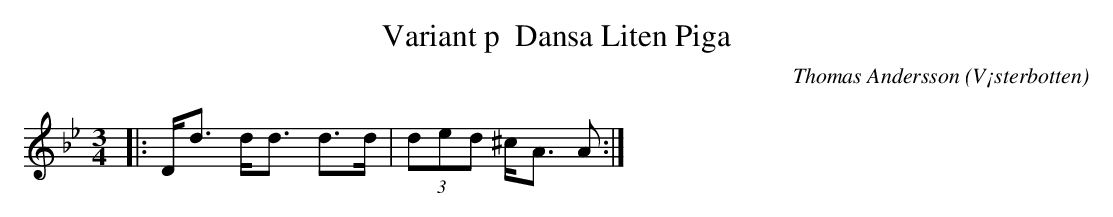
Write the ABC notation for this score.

X:1
T:Variant p  Dansa Liten Piga
O:V¡sterbotten
C:Thomas Andersson
M:3/4
L:1/8
K:Gm
|: D<d d<d d>d | (3ded ^c<A A :|
